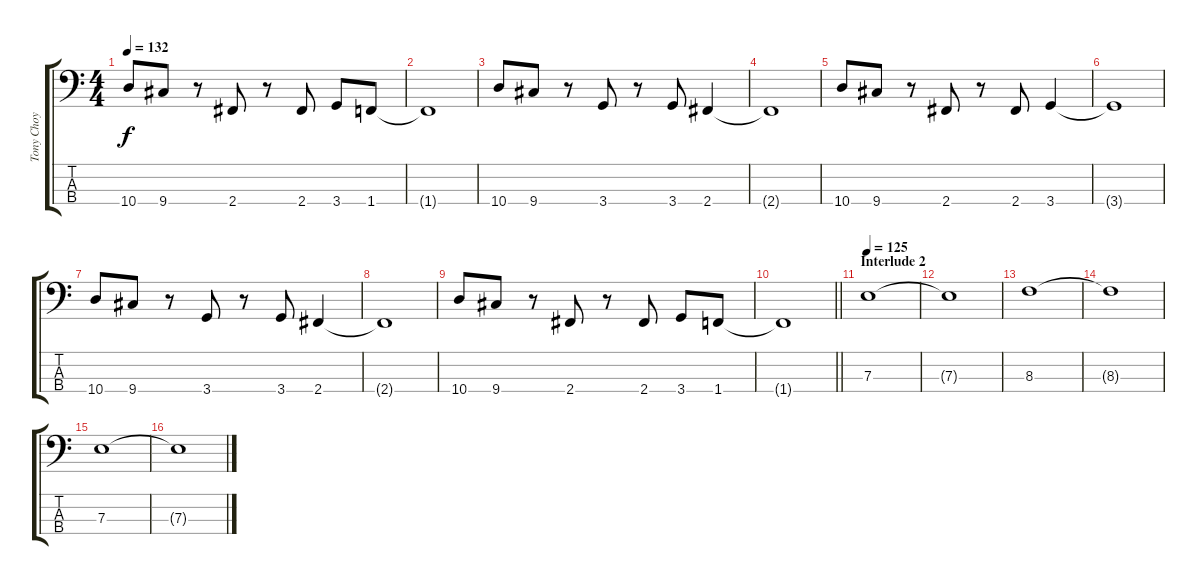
\track ("Tony Choy " "Tony Choy ") {instrument electricbasspick}
\staff {score tabs}
\tuning (G2 D2 A1 E1) {hide}
\ts (4 4)
\tempo 132
\clef f4
\ks c
10.4.8{dy f} 9.4.8 r.8 2.4.8 r.8 2.4.8 3.4.8 1.4.8 |
1.4{t}.1 |
10.4.8 9.4.8 r.8 3.4.8 r.8 3.4.8 2.4.4 |
2.4{t}.1 |
10.4.8 9.4.8 r.8 2.4.8 r.8 2.4.8 3.4.4 |
3.4{t}.1 |
10.4.8 9.4.8 r.8 3.4.8 r.8 3.4.8 2.4.4 |
2.4{t}.1 |
10.4.8 9.4.8 r.8 2.4.8 r.8 2.4.8 3.4.8 1.4.8 |
\barLineRight lightlight
1.4{t}.1 |
\section ("" "Interlude 2")
\tempo 125
7.3.1 |
7.3{t}.1 |
8.3.1 |
8.3{t}.1 |
7.3.1 |
7.3{t}.1
